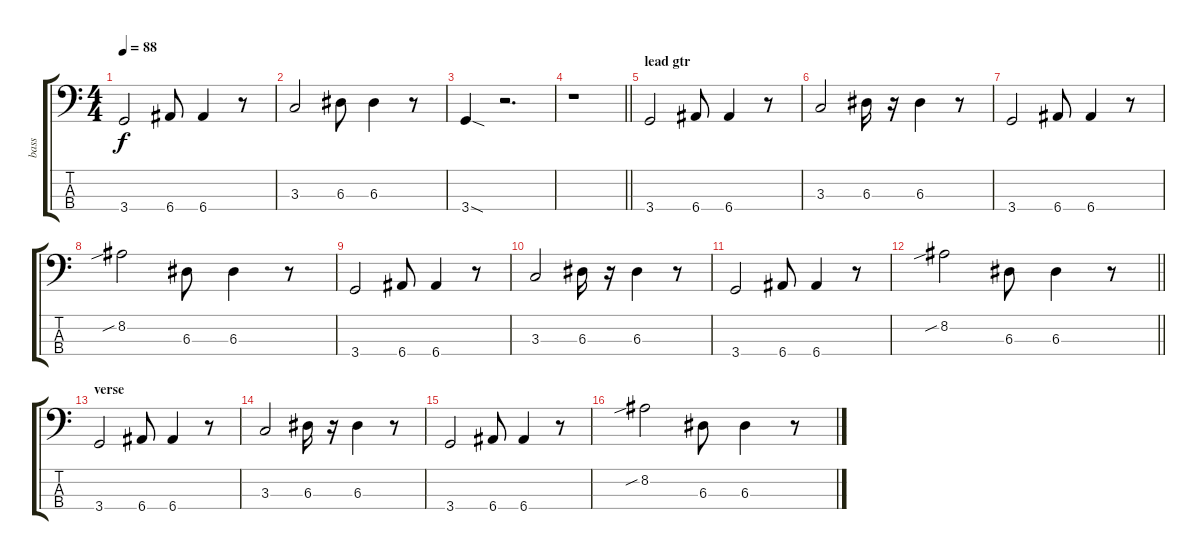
\track ("bass" "bass") {instrument electricbassfinger}
\staff {score tabs}
\tuning (G2 D2 A1 E1) {hide}
\ts (4 4)
\tempo 88
\clef f4
\ks c
3.4.2{dy f} 6.4.8 6.4.4 r.8 |
3.3.2 6.3.8 6.3.4 r.8 |
3.4{sod}.4 r.2{d} |
\barLineRight lightlight
r.1 |
\section ("" "lead gtr")
3.4.2 6.4.8 6.4.4 r.8 |
3.3.2 6.3.16 r.16 6.3.4 r.8 |
3.4.2 6.4.8 6.4.4 r.8 |
8.2{sib}.2 6.3.8 6.3.4 r.8 |
3.4.2 6.4.8 6.4.4 r.8 |
3.3.2 6.3.16 r.16 6.3.4 r.8 |
3.4.2 6.4.8 6.4.4 r.8 |
\barLineRight lightlight
8.2{sib}.2 6.3.8 6.3.4 r.8 |
\section ("" "verse")
3.4.2 6.4.8 6.4.4 r.8 |
3.3.2 6.3.16 r.16 6.3.4 r.8 |
3.4.2 6.4.8 6.4.4 r.8 |
8.2{sib}.2 6.3.8 6.3.4 r.8
